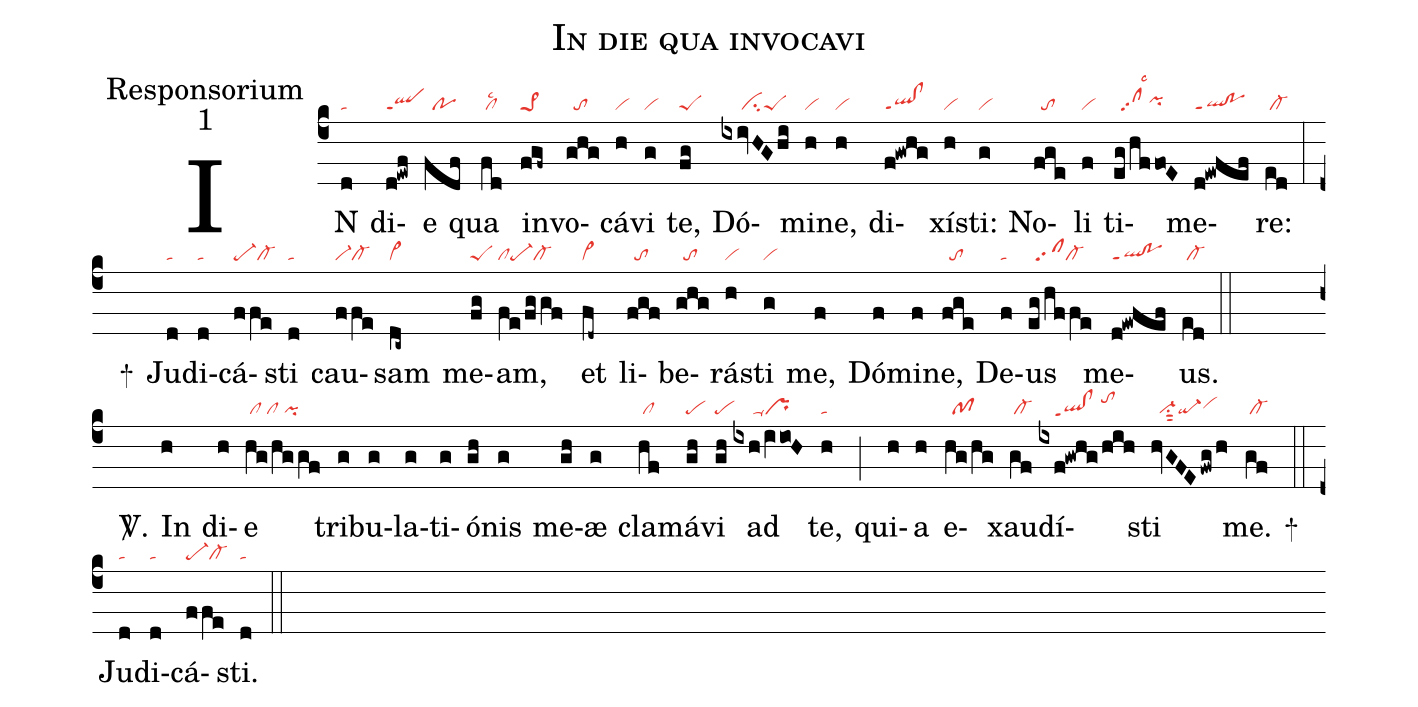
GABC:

name:In die qua invocavi;
office-part:Responsorium;
mode:1;
nabc-lines:1;
%%
(c4)
IN(d|ta) di(d!ewf|qlppt1)e(fdf|//po) qua(fd|/cllsc2) in(fgf~|pe>1)vo(ghg|//to)cá(h|vi)vi(g|vi) te,(fg|peS)
Dó(ixivHGhi|/////cipeS)mi(h|vi)ne,(h|vi) di(f!gwhg|ql!clppt1)xí(h|vi)sti:(g|vi)
No(fge|//to)li(f|vi) ti(eg/hffo!E|//sflsc3pihh)me(d!ewfef|ql!poppt1)re:(ed|/cl-) (:Z)
+() Ju(d|ta)di(d|ta)cá(ffe|pe-cl-)sti(d|ta) cau(ffe|vi-cl-)sam(dc~|cl~) me(fg|peS)am,(fe/fggf|clpe-cl-)
et(fd~|cl~) li(fgf|//to)be(ghg|//to)rá(h|vi)sti(g|vi) me,(f) Dó(f)mi(f)ne,(fge|//to) De(f|ta)us(eg/hffe|//sfcl-) me(d!ewfef|ql!poppt1)us.(ed|/cl-) (::Z)
<sp>V/</sp>.() In(h) di(h)e(hg/hg/gf|/cl/cl/pi) tri(g)bu(g)la(g)ti(g)ó(gh)nis(g) me(gh)æ(g) cla(hf|/cl)má(gh|pe)vi(gh|pe) ad(ixh/iVio!H|/////ta-pr) te,(h|ta) (;)
qui(h)a(h) e(hg/hg|//pf)xau(gf|/cl-)dí(ixf!gwhg/hih|////qlhe!clheppt1/tohj)sti(hvGFEfwgh|//vi-su1sut2qi-vihh) me.(gf|/cl-) +(::)
Ju(d|ta)di(d|ta)cá(ffe|pe-cl-)sti.(d|ta) (::)
